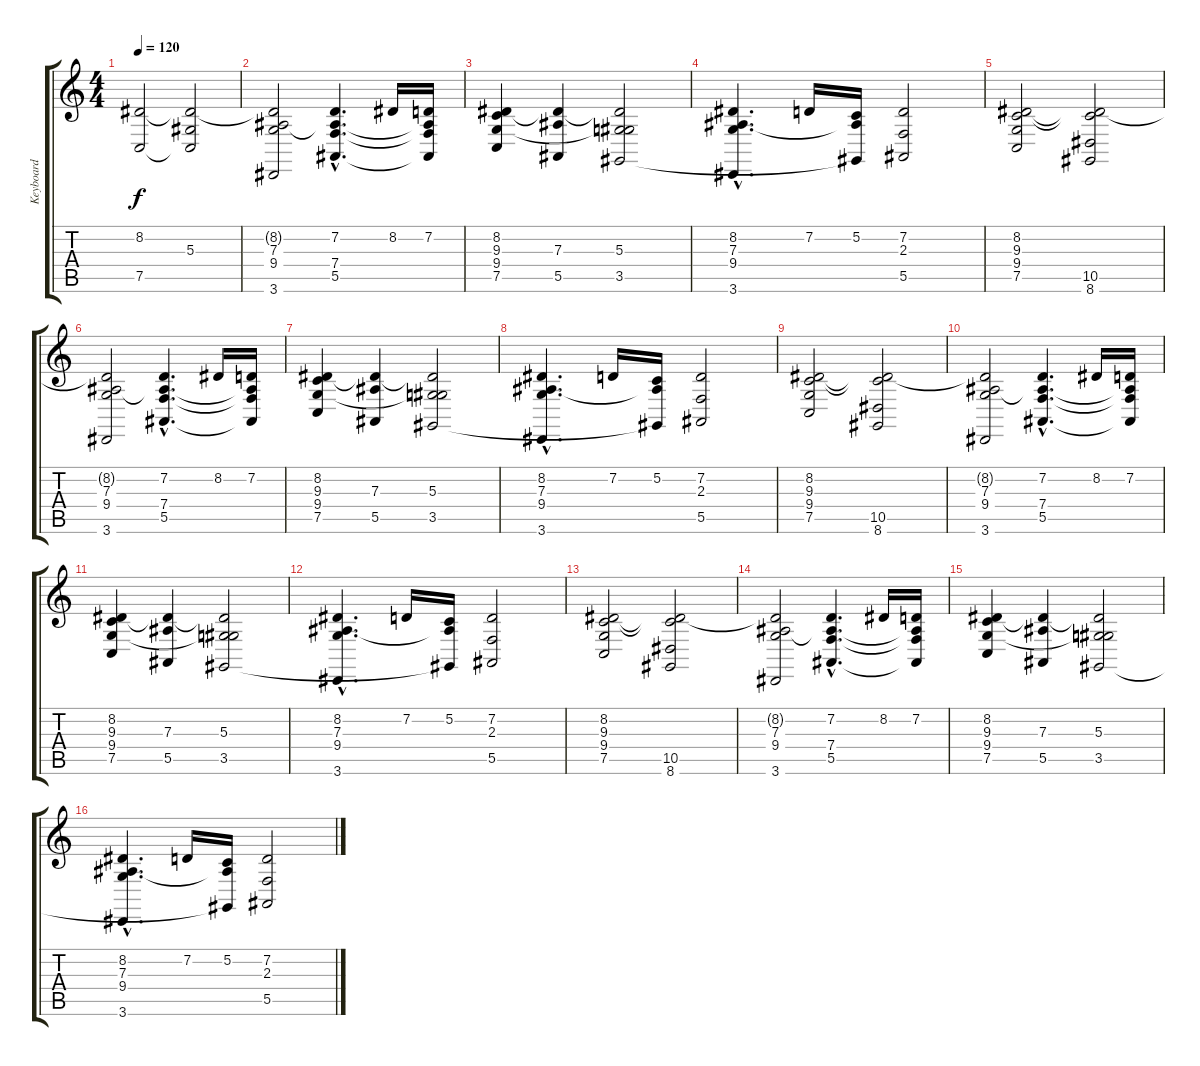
\track ("Keyboard" "Keyboard") {instrument stringensemble1}
\staff {score tabs}
\tuning (C4 G3 Eb3 Bb2 F2 C2) {hide}
\ts (4 4)
\tempo 120
\tempo 90
\tempo 120
\clef g2
\ks c
(8.2 7.5).2{dy f instrument stringensemble1} (8.2{t} 5.3 7.5{t}).2 |
(8.2{t} 7.3 9.4 3.6).2 (7.2{hac} 7.3{hac t} 7.4{hac} 5.5{hac}).4{d} 8.2.16 (7.2 7.3{t} 7.4{t} 5.5{t}).16 |
(8.2 9.3 9.4 7.5).4 (8.2{t} 7.3 5.5).4 (8.2{t} 5.3 9.4{t} 3.5).2 |
(8.2{hac} 7.3{hac} 9.4{hac} 3.6{hac}).4{d} 7.2.16 (5.2 7.3{t} 3.5{t}).16 (7.2 2.3 5.5).2 |
(8.2 9.3 9.4 7.5).2 (8.2{t} 9.3{t} 10.5 8.6).2 |
(8.2{t} 7.3 9.4 3.6).2 (7.2{hac} 7.3{hac t} 7.4{hac} 5.5{hac}).4{d} 8.2.16 (7.2 7.3{t} 7.4{t} 5.5{t}).16 |
(8.2 9.3 9.4 7.5).4 (8.2{t} 7.3 5.5).4 (8.2{t} 5.3 9.4{t} 3.5).2 |
(8.2{hac} 7.3{hac} 9.4{hac} 3.6{hac}).4{d} 7.2.16 (5.2 7.3{t} 3.5{t}).16 (7.2 2.3 5.5).2 |
(8.2 9.3 9.4 7.5).2 (8.2{t} 9.3{t} 10.5 8.6).2 |
(8.2{t} 7.3 9.4 3.6).2 (7.2{hac} 7.3{hac t} 7.4{hac} 5.5{hac}).4{d} 8.2.16 (7.2 7.3{t} 7.4{t} 5.5{t}).16 |
(8.2 9.3 9.4 7.5).4 (8.2{t} 7.3 5.5).4 (8.2{t} 5.3 9.4{t} 3.5).2 |
(8.2{hac} 7.3{hac} 9.4{hac} 3.6{hac}).4{d} 7.2.16 (5.2 7.3{t} 3.5{t}).16 (7.2 2.3 5.5).2 |
(8.2 9.3 9.4 7.5).2 (8.2{t} 9.3{t} 10.5 8.6).2 |
(8.2{t} 7.3 9.4 3.6).2 (7.2{hac} 7.3{hac t} 7.4{hac} 5.5{hac}).4{d} 8.2.16 (7.2 7.3{t} 7.4{t} 5.5{t}).16 |
(8.2 9.3 9.4 7.5).4 (8.2{t} 7.3 5.5).4 (8.2{t} 5.3 9.4{t} 3.5).2 |
(8.2{hac} 7.3{hac} 9.4{hac} 3.6{hac}).4{d} 7.2.16 (5.2 7.3{t} 3.5{t}).16 (7.2 2.3 5.5).2
